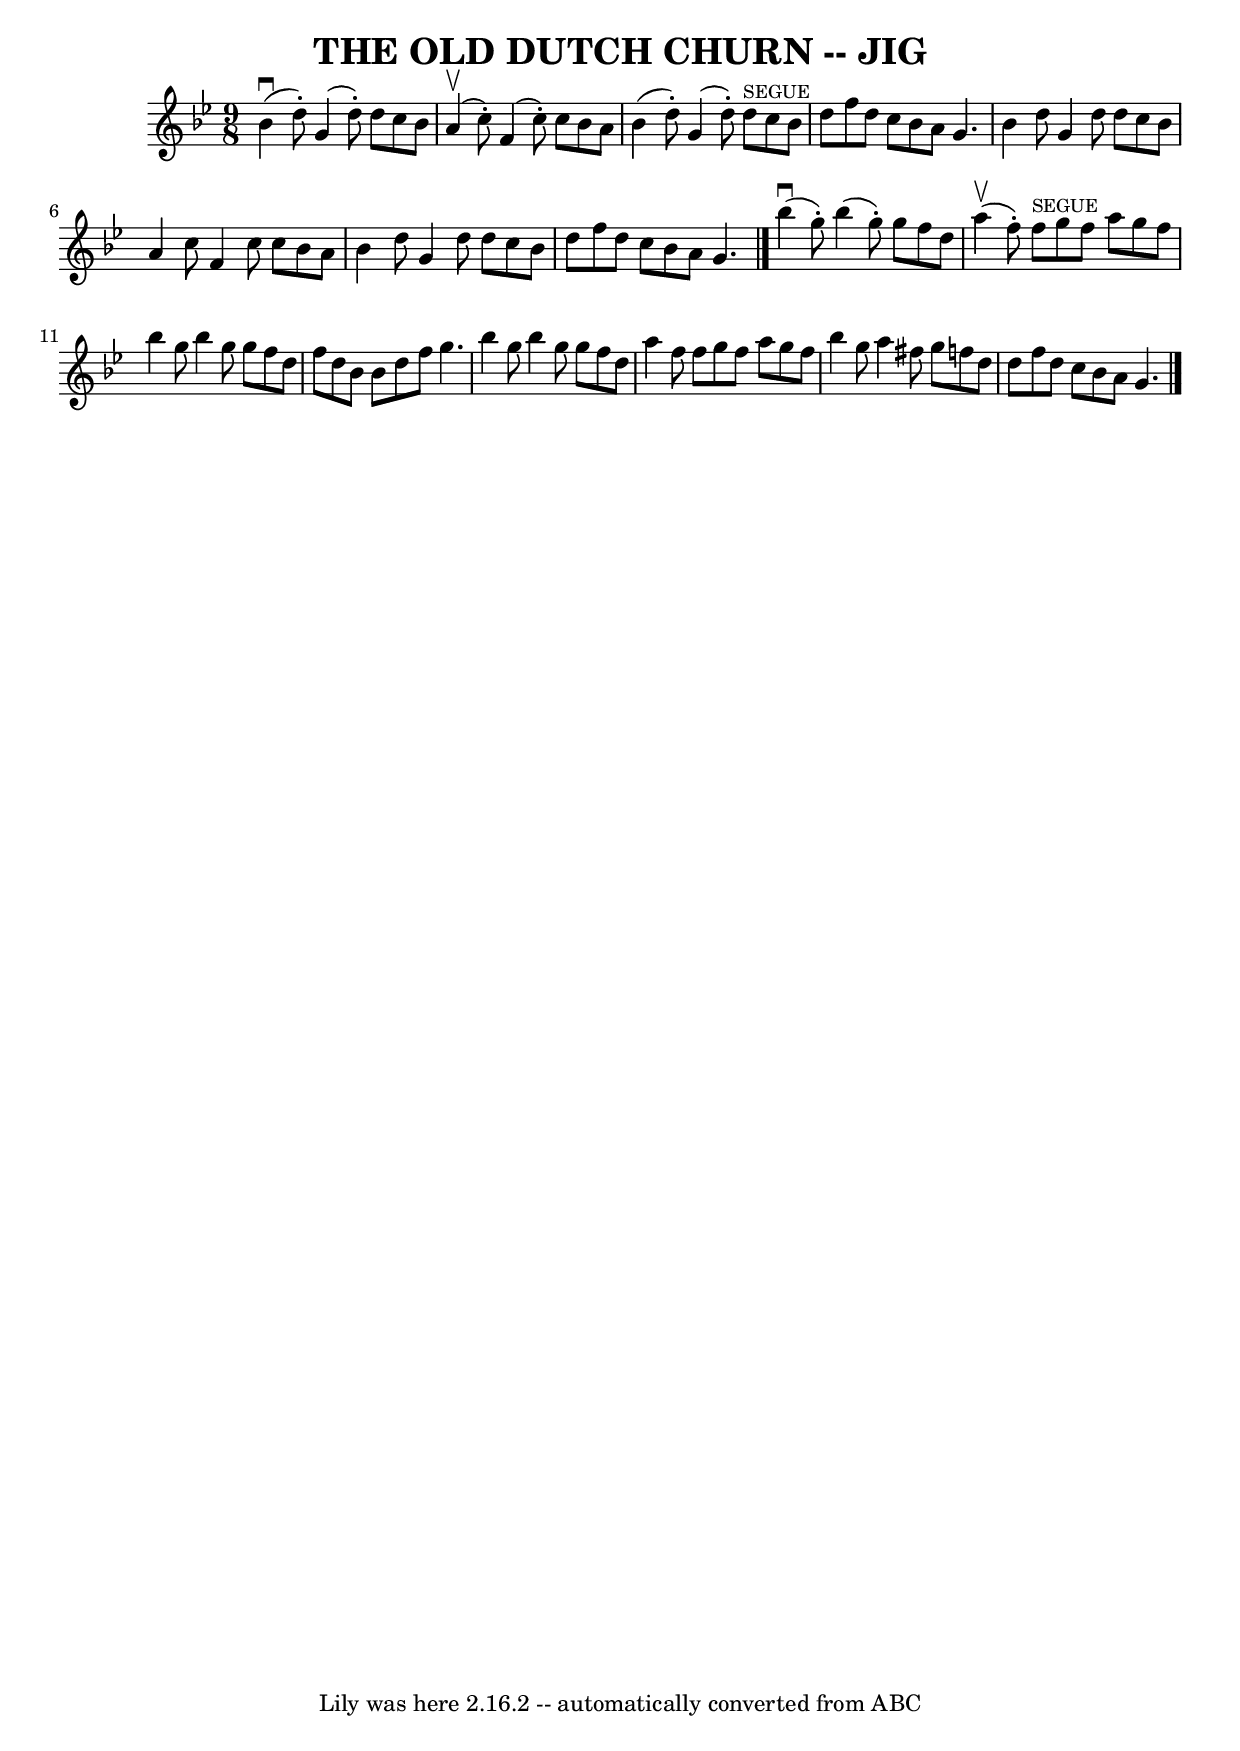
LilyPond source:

\version "2.16.2"
\include "Mammoth.ily"
\header {
	%% book = "Ryan's Mammoth Collection of Fiddle Tunes"
	crossRefNumber = "1"
	footnotes = ""
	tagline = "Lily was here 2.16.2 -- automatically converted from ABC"
	title = "THE OLD DUTCH CHURN -- JIG"
}
voicedefault =  {


\time 9/8 
\key g \minor bes'4 (^\downbow d''8 -.) g'4 (d''8 -.)  
 d''8 c''8 bes'8    |
 a'4 (^\upbow c''8 -.) f'4 (c''8 
-.) c''8 bes'8 a'8    |
 bes'4 (d''8 -.) g'4 (d''8 
-.) d''8^\segue c''8 bes'8    |
 d''8 f''8 d''8    
c''8 bes'8 a'8 g'4.        |
 bes'4 d''8 g'4 d''8    
d''8 c''8 bes'8    |
 a'4 c''8 f'4 c''8 c''8 bes'8 
 a'8    |
 bes'4 d''8 g'4 d''8 d''8 c''8 bes'8    
|
 d''8 f''8 d''8 c''8 bes'8 a'8 g'4.    \bar "|."    
 bes''4 (^\downbow g''8 -.) bes''4 (g''8 -.) g''8 f''8    
d''8    |
 a''4 (^\upbow f''8 -.) f''8^\segue g''8    
f''8 a''8 g''8 f''8    |
 bes''4 g''8 bes''4 g''8    
g''8 f''8 d''8    |
 f''8 d''8 bes'8 bes'8 d''8    
f''8 g''4.        |
 bes''4 g''8 bes''4 g''8 g''8    
f''8 d''8    |
 a''4 f''8 f''8 g''8 f''8 a''8 g''8 
 f''8    |
 bes''4 g''8 a''4 fis''8 g''8 f''!8 d''8 
   |
 d''8 f''8 d''8 c''8 bes'8 a'8 g'4.    \bar "|." 
  
}

\score{
    <<

	\context Staff="default"
	{
	    \voicedefault 
	}

    >>
	\layout {
	}
	\midi {}
}
